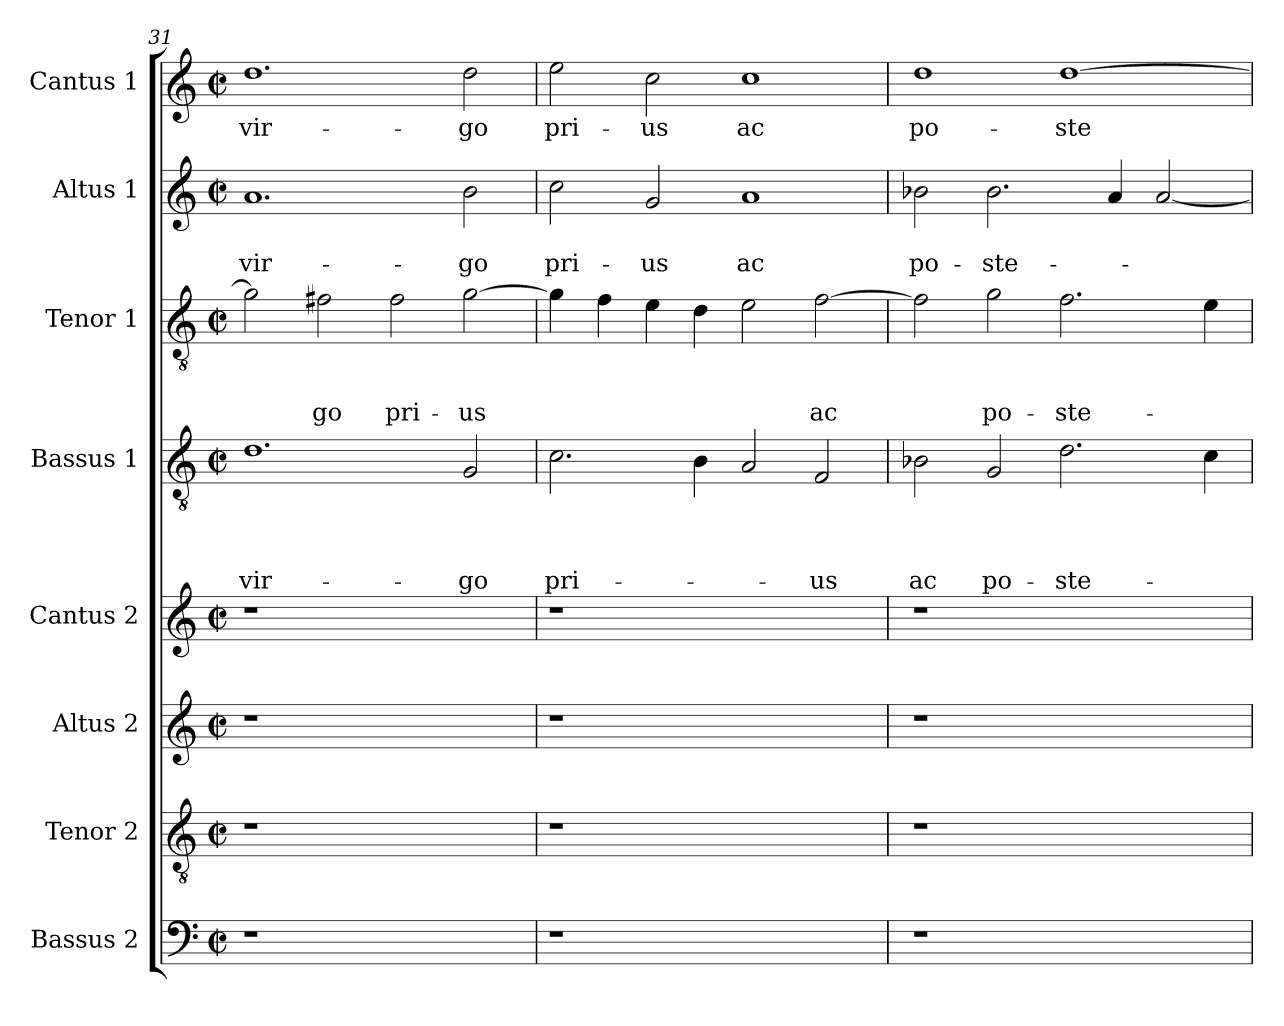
**kern	**kern	**kern	**kern	**kern	**text	**text	**text	**text	**kern	**text	**text	**text	**kern	**text	**text	**kern	**text
*part8	*part7	*part6	*part5	*part4	*part4	*part4	*part4	*part4	*part3	*part3	*part3	*part3	*part2	*part2	*part2	*part1	*part1
*staff8	*staff7	*staff6	*staff5	*staff4	*staff4	*staff4	*staff4	*staff4	*staff3	*staff3	*staff3	*staff3	*staff2	*staff2	*staff2	*staff1	*staff1
*I"Bassus 2	*I"Tenor 2	*I"Altus 2	*I"Cantus 2	*I"Bassus 1	*	*	*	*	*I"Tenor 1	*	*	*	*I"Altus 1	*	*	*I"Cantus 1	*
*clefF4	*clefGv2	*clefG2	*clefG2	*clefGv2	*	*	*	*	*clefGv2	*	*	*	*clefG2	*	*	*clefG2	*
*k[]	*k[]	*k[]	*k[]	*k[]	*	*	*	*	*k[]	*	*	*	*k[]	*	*	*k[]	*
*C:	*C:	*C:	*C:	*C:	*	*	*	*	*C:	*	*	*	*C:	*	*	*C:	*
*M2/2	*M2/2	*M2/2	*M2/2	*M2/2	*	*	*	*	*M2/2	*	*	*	*M2/2	*	*	*M2/2	*
*met(c|)	*met(c|)	*met(c|)	*met(c|)	*met(c|)	*	*	*	*	*met(c|)	*	*	*	*met(c|)	*	*	*met(c|)	*
=31	=31	=31	=31	=31	=31	=31	=31	=31	=31	=31	=31	=31	=31	=31	=31	=31	=31
!	!	!	!	!	!	!	!	!LO:LY:b	!	!	!	!	!	!	!LO:LY:b	!	!LO:LY:b
1r	1r	1r	1r	1.d	.	.	.	vir-	2g\]	.	.	.	1.a	.	vir-	1.dd	vir-
!	!	!	!	!	!	!	!	!	!	!	!	!LO:LY:b	!	!	!	!	!
.	.	.	.	.	.	.	.	.	2f#X\	.	.	-go	.	.	.	.	.
!	!	!	!	!	!	!	!	!	!	!	!	!LO:LY:b	!	!	!	!	!
1ryy	1ryy	1ryy	1ryy	.	.	.	.	.	2f#\	.	.	pri-	.	.	.	.	.
!	!	!	!	!	!	!	!	!LO:LY:b	!	!	!	!LO:LY:b	!	!	!LO:LY:b	!	!LO:LY:b
.	.	.	.	2G/	.	.	.	-go	[2g\	.	.	-us	2b\	.	-go	2dd\	-go
!!LO:LB:g=z
=32	=32	=32	=32	=32	=32	=32	=32	=32	=32	=32	=32	=32	=32	=32	=32	=32	=32
!	!	!	!	!	!	!	!	!LO:LY:b	!	!	!	!	!	!	!LO:LY:b	!	!LO:LY:b
1r	1r	1r	1r	2.c\	.	.	.	pri-	4g\]	.	.	.	2cc\	.	pri-	2ee\	pri-
.	.	.	.	.	.	.	.	.	4f\	.	.	.	.	.	.	.	.
!	!	!	!	!	!	!	!	!	!	!	!	!	!	!	!LO:LY:b	!	!LO:LY:b
.	.	.	.	.	.	.	.	.	4e\	.	.	.	2g/	.	-us	2cc\	-us
.	.	.	.	4B\	.	.	.	.	4d\	.	.	.	.	.	.	.	.
!	!	!	!	!	!	!	!	!	!	!	!	!	!	!	!LO:LY:b	!	!LO:LY:b
1ryy	1ryy	1ryy	1ryy	2A/	.	.	.	.	2e\	.	.	.	1a	.	ac	1cc	ac
!	!	!	!	!	!	!	!	!LO:LY:b	!	!	!	!LO:LY:b	!	!	!	!	!
.	.	.	.	2F/	.	.	.	-us	[2f\	.	.	ac	.	.	.	.	.
=33	=33	=33	=33	=33	=33	=33	=33	=33	=33	=33	=33	=33	=33	=33	=33	=33	=33
!	!	!	!	!	!	!	!	!LO:LY:b	!	!	!	!	!	!	!LO:LY:b	!	!LO:LY:b
1r	1r	1r	1r	2B-X\	.	.	.	ac	2f\]	.	.	.	2b-X\	.	po-	1dd	po-
!	!	!	!	!	!	!	!	!LO:LY:b	!	!	!	!LO:LY:b	!	!	!LO:LY:b	!	!
.	.	.	.	2G/	.	.	.	po-	2g\	.	.	po-	2.b-\	.	-ste-	.	.
!	!	!	!	!	!	!	!	!LO:LY:b	!	!	!	!LO:LY:b	!	!	!	!	!LO:LY:b
1ryy	1ryy	1ryy	1ryy	2.d\	.	.	.	-ste-	2.f\	.	.	-ste-	.	.	.	[1dd	-ste-
.	.	.	.	.	.	.	.	.	.	.	.	.	4a/	.	.	.	.
.	.	.	.	.	.	.	.	.	.	.	.	.	[2a/	.	.	.	.
.	.	.	.	4c\	.	.	.	.	4e\	.	.	.	.	.	.	.	.
=	=	=	=	=	=	=	=	=	=	=	=	=	=	=	=	=	=
*-	*-	*-	*-	*-	*-	*-	*-	*-	*-	*-	*-	*-	*-	*-	*-	*-	*-
